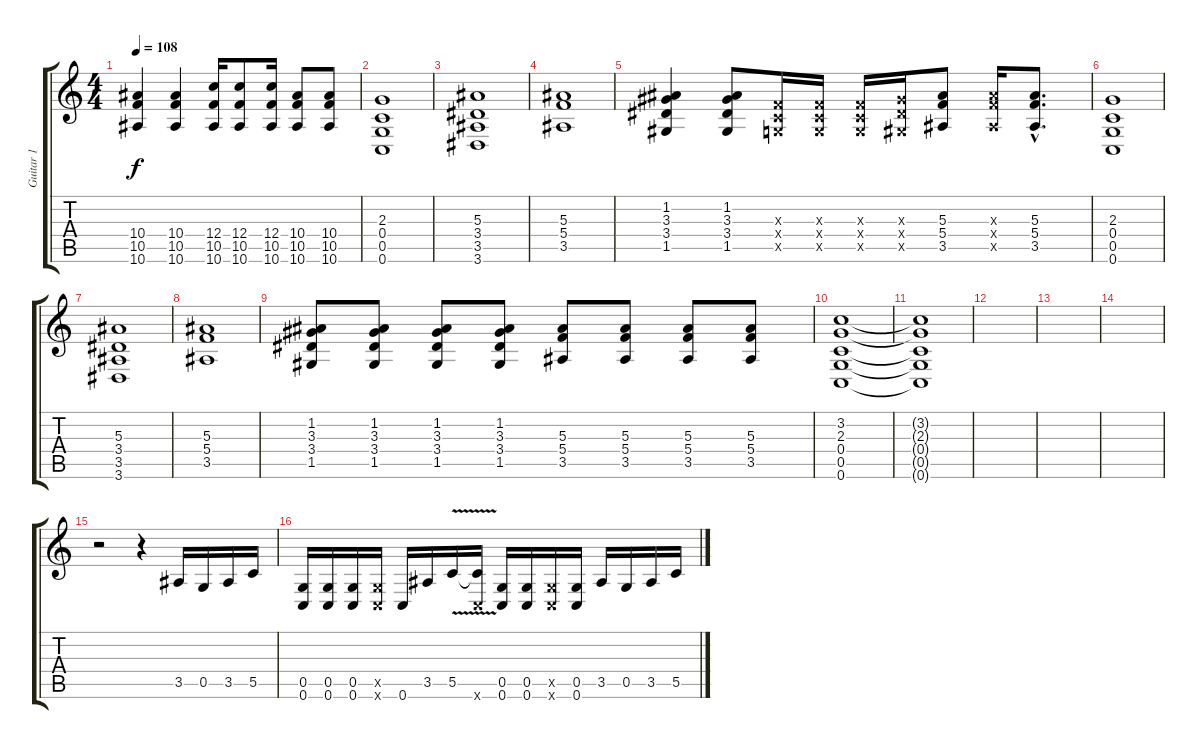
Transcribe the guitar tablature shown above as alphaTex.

\track ("Guitar 1" "Guitar 1") {instrument distortionguitar}
\staff {score tabs}
\tuning (D4 A3 F3 C3 G2 C2) {hide}
\ts (4 4)
\tempo 108
\clef g2
\ks c
(10.4 10.5 10.6).4{dy f} (10.4 10.5 10.6).4 (12.4 10.5 10.6).16 (12.4 10.5 10.6).8 (12.4 10.5 10.6).16 (10.4 10.5 10.6).8 (10.4 10.5 10.6).8 |
(2.3 0.4 0.5 0.6).1 |
(5.3 3.4 3.5 3.6).1 |
(5.3 5.4 3.5).1 |
(1.2 3.3 3.4 1.5).4 (1.2 3.3 3.4 1.5).8 (0.3{x} 0.4{x} 0.5{x}).16 (0.3{x} 0.4{x} 0.5{x}).16 (0.3{x} 0.4{x} 0.5{x}).16 (3.3{x} 3.4{x} 1.5{x}).16 (5.3 5.4 3.5).8 (5.3{x} 5.4{x} 3.5{x}).16 (5.3{hac} 5.4{hac} 3.5{hac}).8{d} |
(2.3 0.4 0.5 0.6).1 |
(5.3 3.4 3.5 3.6).1 |
(5.3 5.4 3.5).1 |
(1.2 3.3 3.4 1.5).8 (1.2 3.3 3.4 1.5).8 (1.2 3.3 3.4 1.5).8 (1.2 3.3 3.4 1.5).8 (5.3 5.4 3.5).8 (5.3 5.4 3.5).8 (5.3 5.4 3.5).8 (5.3 5.4 3.5).8 |
(3.2 2.3 0.4 0.5 0.6).1 |
(3.2{t} 2.3{t} 0.4{t} 0.5{t} 0.6{t}).1 |
|
|
|
r.2 r.4 3.5.16 0.5.16 3.5.16 5.5.16 |
(0.5 0.6).16 (0.5 0.6).16 (0.5 0.6).16 (0.5{x} 0.6{x}).16 0.6.16 3.5.16 5.5{v}.16 (5.5{t} 0.6{x}).16 (0.5 0.6).16 (0.5 0.6).16 (0.5{x} 0.6{x}).16 (0.5 0.6).16 3.5.16 0.5.16 3.5.16 5.5.16
